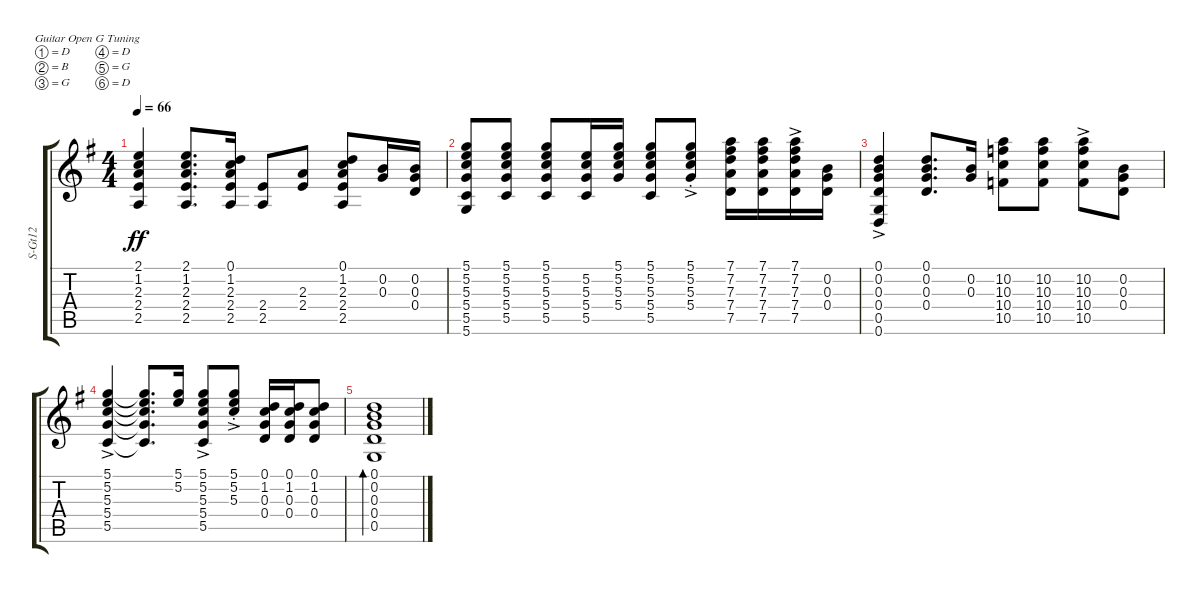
\defaultSystemsLayout 4
\bracketExtendMode groupsimilarinstruments
\otherSystemsTrackNameOrientation horizontal
\track ("12 St. Steel Guitar" "S-Gt12") {instrument acousticguitarsteel}
\staff {score tabs}
\tuning (D4 B3 G3 D3 G2 D2)
\ts (4 4)
\tempo 66
\clef g2
\ks g
(2.1 1.2 2.3 2.4 2.5).4{dy ff} (2.5 2.4 2.3 1.2 2.1).8{d} (0.1 1.2 2.3 2.4 2.5).16 (2.5 2.4).8 (2.4 2.3).8 (0.1 1.2 2.3 2.4 2.5).8 (0.2 0.3).16 (0.2 0.3 0.4).16 |
(5.1 5.2 5.3 5.4 5.5 5.6).8 (5.5 5.4 5.3 5.2 5.1).8 (5.1 5.2 5.3 5.4 5.5).8 (5.5 5.4 5.3 5.2).16 (5.1 5.2 5.3 5.4).16 (5.4 5.5 5.3 5.2 5.1).8 (5.1 5.2 5.3 5.4{ac st}).8 (7.1 7.2 7.3 7.4 7.5).16 (7.5 7.4 7.3 7.2 7.1).16 (7.1 7.2 7.3 7.4 7.5{ac}).16 (0.4 0.3 0.2).16 |
(0.1 0.2 0.3 0.4 0.5 0.6{ac}).4 (0.1 0.2 0.3 0.4).8{d} (0.2 0.3).16 (10.2 10.3 10.4 10.5).8 (10.5 10.4 10.3 10.2).8 (10.2 10.3 10.4 10.5{ac}).8 (0.2 0.3 0.4).8 |
(5.5{ac} 5.4 5.3 5.2 5.1).4 (5.1{t} 5.2{t} 5.3{t} 5.4{t} 5.5{t}).8{d} (5.1 5.2).16 (5.1 5.2 5.3 5.4 5.5{ac}).8 (5.3{ac st} 5.2 5.1).8 (0.1 1.2 0.3 0.4).16 (0.4 0.3 1.2 0.1).16 (0.1 1.2 0.3 0.4).8 |
(0.1 0.2 0.3 0.4 0.5).1{bd 54}
